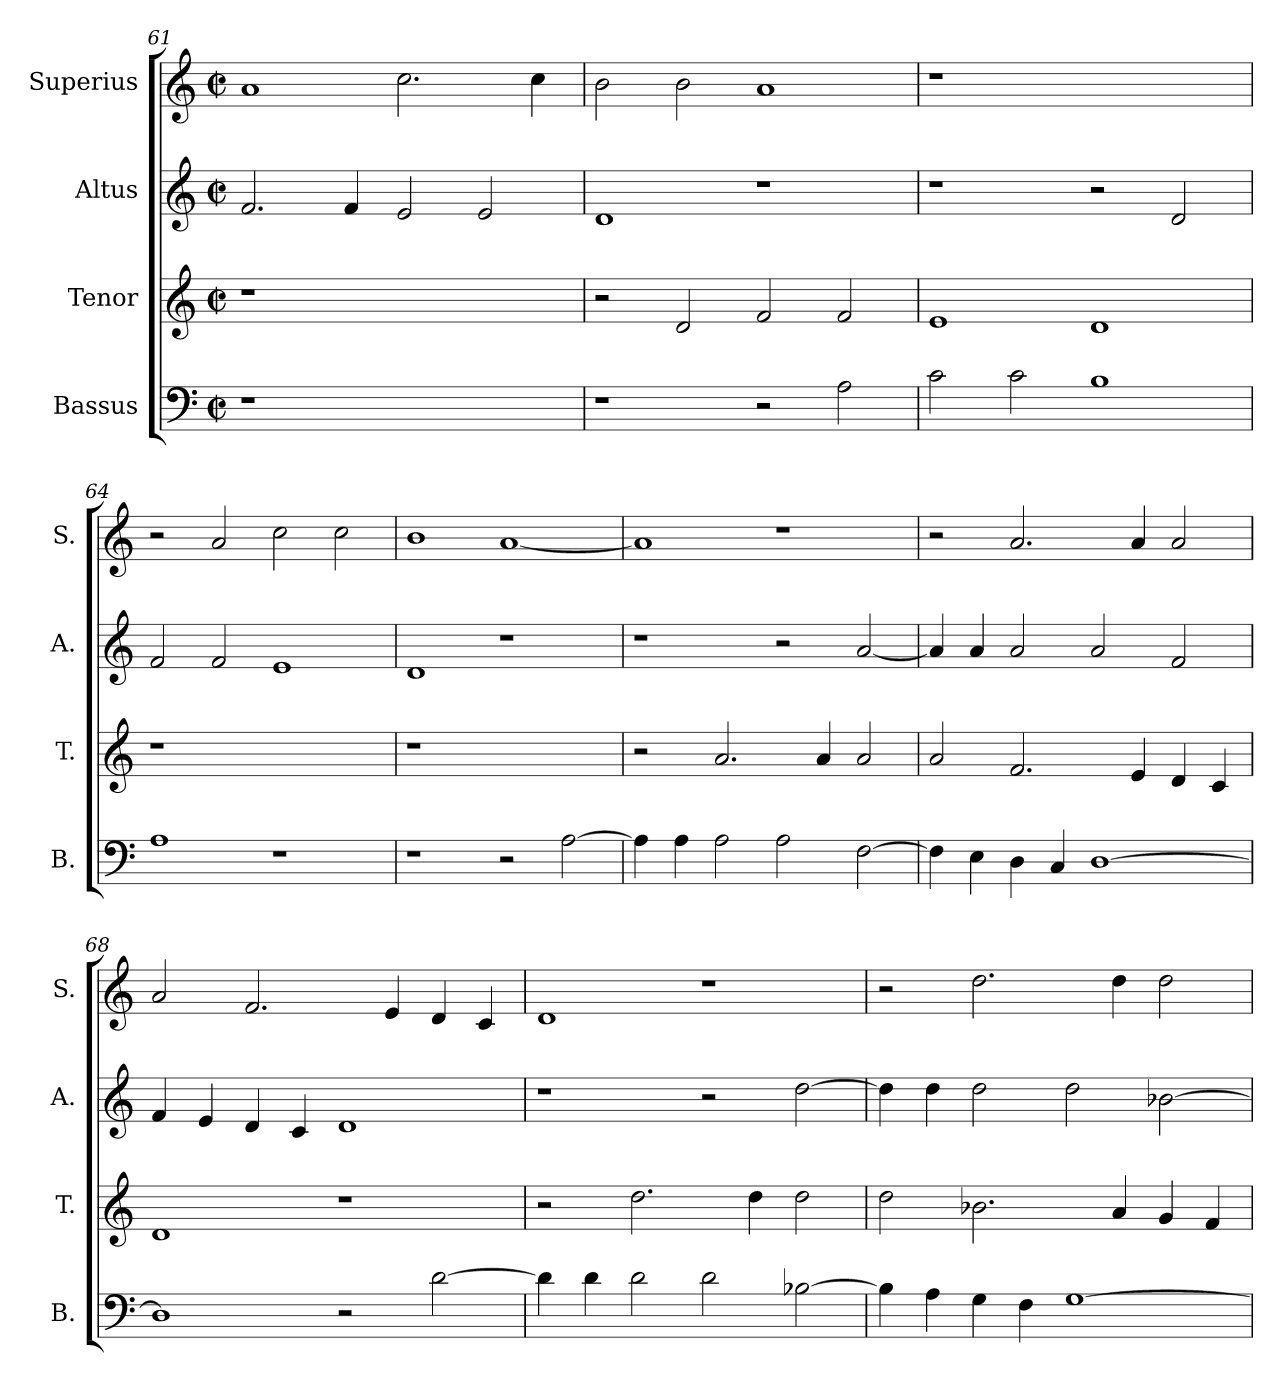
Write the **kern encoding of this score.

**kern	**kern	**kern	**kern
*part4	*part3	*part2	*part1
*staff4	*staff3	*staff2	*staff1
*I"Bassus	*I"Tenor	*I"Altus	*I"Superius
*I'B.	*I'T.	*I'A.	*I'S.
!!LO:PB:g=z
*clefF4	*clefG2	*clefG2	*clefG2
*k[]	*k[]	*k[]	*k[]
*C:	*C:	*C:	*C:
*M2/2	*M2/2	*M2/2	*M2/2
*met(c|)	*met(c|)	*met(c|)	*met(c|)
=61	=61	=61	=61
!LO:N:vis=1	!LO:N:vis=1	!	!
1r	1r	2.fi/	1ai
.	.	4fi/	.
1ryy	1ryy	2ei/	2.cci\
.	.	2ei/	.
.	.	.	4cci\
=62	=62	=62	=62
1r	2r	1di	2bi\
.	2di/	.	2bi\
2r	2fi/	1r	1ai
2Ai\	2fi/	.	.
=63	=63	=63	=63
!	!	!	!LO:N:vis=1
2ci\	1ei	1r	1r
2ci\	.	.	.
1Bi	1di	2r	1ryy
.	.	2di/	.
=64	=64	=64	=64
!	!LO:N:vis=1	!	!
1Ai	1r	2fi/	2r
.	.	2fi/	2ai/
1r	1ryy	1ei	2cci\
.	.	.	2cci\
=65	=65	=65	=65
!	!LO:N:vis=1	!	!
1r	1r	1di	1bi
2r	1ryy	1r	[<1ai
[>2Ai\	.	.	.
!!LO:LB:g=z
=66	=66	=66	=66
4Ai\]	2r	1r	1ai]
4Ai\	.	.	.
2Ai\	2.ai/	.	.
2Ai\	.	2r	1r
.	4ai/	.	.
[>2Fi\	2ai/	[<2ai/	.
=67	=67	=67	=67
4Fi\]	2ai/	4ai/]	2r
4Ei\	.	4ai/	.
4Di\	2.fi/	2ai/	2.ai/
4Ci/	.	.	.
[>1Di	.	2ai/	.
.	4ei/	.	4ai/
.	4di/	2fi/	2ai/
.	4ci/	.	.
=68	=68	=68	=68
1Di]	1di	4fi/	2ai/
.	.	4ei/	.
.	.	4di/	2.fi/
.	.	4ci/	.
2r	1r	1di	.
.	.	.	4ei/
[>2di\	.	.	4di/
.	.	.	4ci/
=69	=69	=69	=69
4di\]	2r	1r	1di
4di\	.	.	.
2di\	2.ddi\	.	.
2di\	.	2r	1r
.	4ddi\	.	.
[>2B-Xi\	2ddi\	[>2ddi\	.
!!LO:LB:g=z
=70	=70	=70	=70
4B-i\]	2ddi\	4ddi\]	2r
4Ai\	.	4ddi\	.
4Gi\	2.b-Xi\	2ddi\	2.ddi\
4Fi\	.	.	.
[>1Gi	.	2ddi\	.
.	4ai/	.	4ddi\
.	4gi/	[>2b-Xi\	2ddi\
.	4fi/	.	.
=	=	=	=
*-	*-	*-	*-
